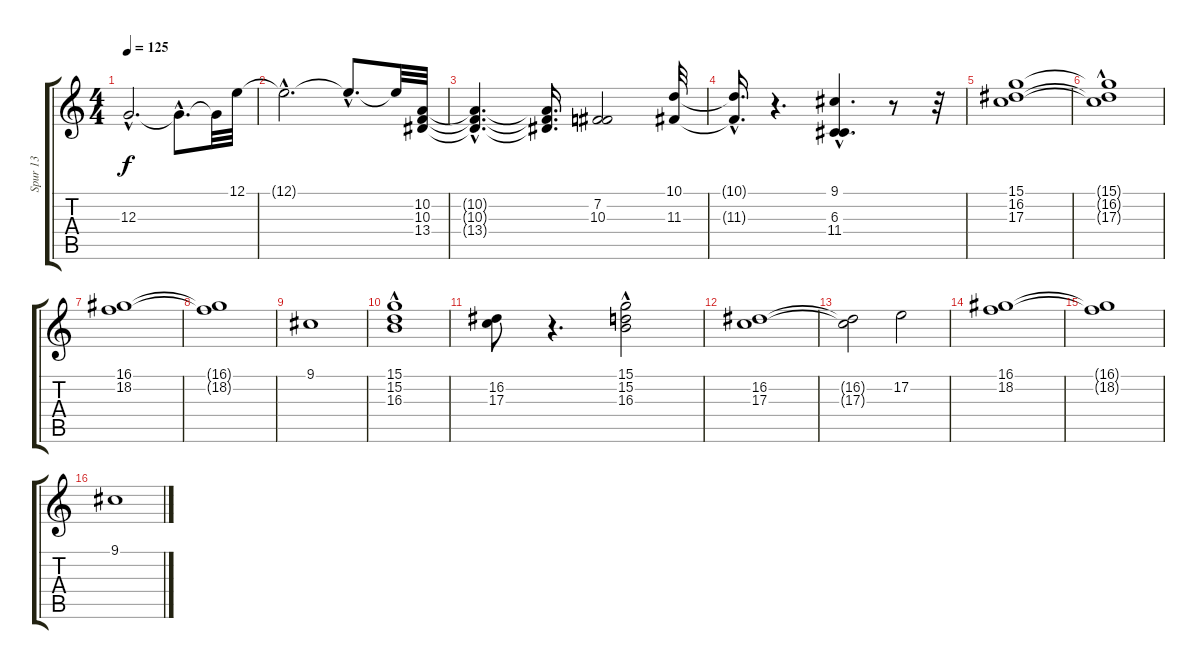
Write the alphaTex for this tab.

\track ("Spur 13" "Spur 13") {instrument synthstrings1}
\staff {score tabs}
\tuning (E4 B3 G3 D3 A2 E2) {hide}
\ts (4 4)
\tempo 125
\clef g2
\ks c
12.3{hac t}.2{d dy f} 12.3{hac t}.8{d} 12.3{t}.32 12.1.32 |
12.1{hac t}.2{d} 12.1{hac t}.8{d} 12.1{t}.32 (10.2 10.3 13.4).32 |
(10.2{hac t} 10.3{hac t} 13.4{hac t}).4{d} (10.2{t} 10.3{t} 13.4{t}).16{d} (7.2 10.3).2 (10.1 11.3).32 |
(10.1{hac t} 11.3{hac t}).16{d} r.4{d} (9.1{hac} 6.3{hac} 11.4{hac}).4{d} r.8 r.32 |
(15.1 16.2 17.3).1 |
(15.1{hac t} 16.2{hac t} 17.3{t}).1 |
(16.1 18.2).1 |
(16.1{t} 18.2{t}).1 |
9.1.1 |
(15.1 15.2{hac} 16.3{hac}).1 |
(16.2 17.3).8 r.4{d} (15.1 15.2{hac} 16.3{hac}).2 |
(16.2 17.3).1 |
(16.2{t} 17.3{t}).2 17.2.2 |
(16.1 18.2).1 |
(16.1{t} 18.2{t}).1 |
9.1.1
